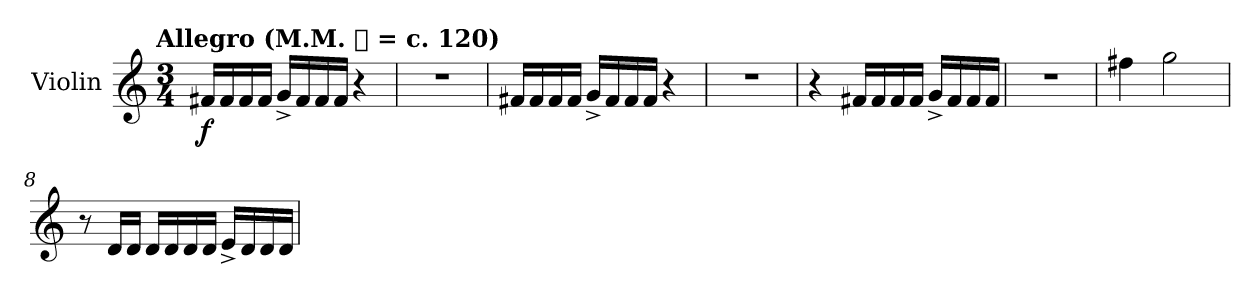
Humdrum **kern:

**kern	**dynam
*part1	*part1
*staff1	*staff1
*I"Violin	*
*I'Vln.	*
*clefG2	*
*k[]	*
!!LO:TX:omd:t=Allegro (M.M. 𝅘𝅥 = c. 120)
*M3/4	*
*MM120	*
=1	=1
!	!LO:DY:b
16f#X/LL	f
16f#/	.
16f#/	.
16f#/JJ	.
16g^/LL	.
16f#/	.
16f#/	.
16f#/JJ	.
4r	.
=2	=2
2.r	.
=3	=3
16f#X/LL	.
16f#/	.
16f#/	.
16f#/JJ	.
16g^/LL	.
16f#/	.
16f#/	.
16f#/JJ	.
4r	.
=4	=4
2.r	.
=5	=5
4r	.
16f#X/LL	.
16f#/	.
16f#/	.
16f#/JJ	.
16g^/LL	.
16f#/	.
16f#/	.
16f#/JJ	.
=6	=6
2.r	.
=7	=7
4ff#X\	.
2gg\	.
!!LO:LB:g=z
=8	=8
8r	.
16d/LL	.
16d/JJ	.
16d/LL	.
16d/	.
16d/	.
16d/JJ	.
16e^/LL	.
16d/	.
16d/	.
16d/JJ	.
=	=
*-	*-
